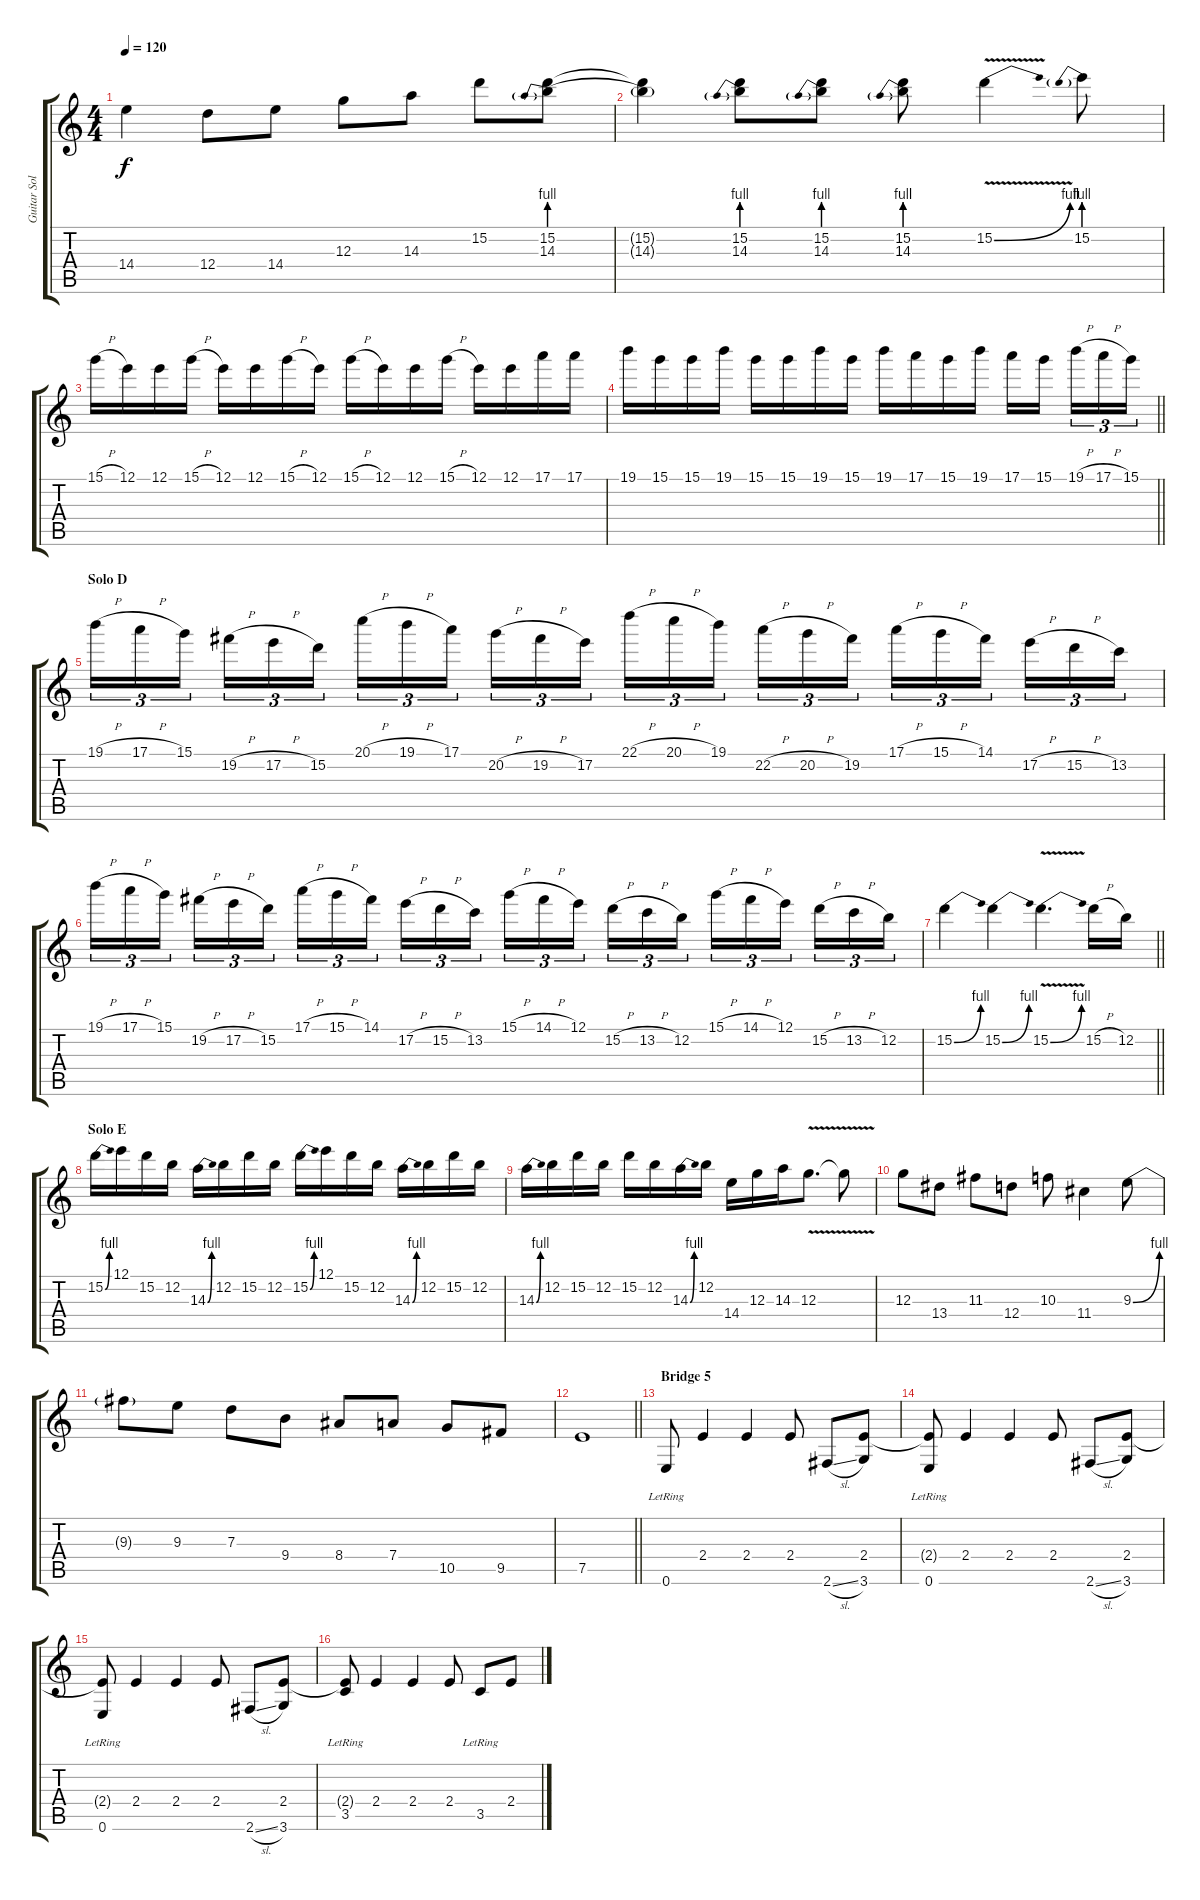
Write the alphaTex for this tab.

\track ("Guitar Solo" "Guitar Sol") {instrument electricguitarclean}
\staff {score tabs}
\tuning (E4 B3 G3 D3 A2 E2) {hide}
\ts (4 4)
\tempo 120
\clef g2
\ks c
14.4.4{dy f} 12.4.8 14.4.8 12.3.8 14.3.8 15.2.8 (15.2 14.3{be (prebend 0 4 60 4)}).8 |
(15.2{t} 14.3{t}).4 (15.2 14.3{be (prebend 0 4 60 4)}).8 (15.2 14.3{be (prebend 0 4 60 4)}).8 (15.2 14.3{be (prebend 0 4 60 4)}).8 15.2{be (bend 0 0 60 4) v}.4 15.2{be (prebend 0 4 60 4)}.8 |
15.1{h}.16 12.1.16 12.1.16 15.1{h}.16 12.1.16 12.1.16 15.1{h}.16 12.1.16 15.1{h}.16 12.1.16 12.1.16 15.1{h}.16 12.1.16 12.1.16 17.1.16 17.1.16 |
\barLineRight lightlight
19.1.16 15.1.16 15.1.16 19.1.16 15.1.16 15.1.16 19.1.16 15.1.16 19.1.16 17.1.16 15.1.16 19.1.16 17.1.16 15.1.16{beam splitsecondary} 19.1{h}.16{tu (3 2)} 17.1{h}.16{tu (3 2)} 15.1.16{tu (3 2)} |
\section ("" "Solo D")
19.1{h}.16{tu (3 2)} 17.1{h}.16{tu (3 2)} 15.1.16{tu (3 2) beam splitsecondary} 19.2{h}.16{tu (3 2)} 17.2{h}.16{tu (3 2)} 15.2.16{tu (3 2)} 20.1{h}.16{tu (3 2)} 19.1{h}.16{tu (3 2)} 17.1.16{tu (3 2) beam splitsecondary} 20.2{h}.16{tu (3 2)} 19.2{h}.16{tu (3 2)} 17.2.16{tu (3 2)} 22.1{h}.16{tu (3 2)} 20.1{h}.16{tu (3 2)} 19.1.16{tu (3 2) beam splitsecondary} 22.2{h}.16{tu (3 2)} 20.2{h}.16{tu (3 2)} 19.2.16{tu (3 2)} 17.1{h}.16{tu (3 2)} 15.1{h}.16{tu (3 2)} 14.1.16{tu (3 2) beam splitsecondary} 17.2{h}.16{tu (3 2)} 15.2{h}.16{tu (3 2)} 13.2.16{tu (3 2)} |
19.1{h}.16{tu (3 2)} 17.1{h}.16{tu (3 2)} 15.1.16{tu (3 2) beam splitsecondary} 19.2{h}.16{tu (3 2)} 17.2{h}.16{tu (3 2)} 15.2.16{tu (3 2)} 17.1{h}.16{tu (3 2)} 15.1{h}.16{tu (3 2)} 14.1.16{tu (3 2) beam splitsecondary} 17.2{h}.16{tu (3 2)} 15.2{h}.16{tu (3 2)} 13.2.16{tu (3 2)} 15.1{h}.16{tu (3 2)} 14.1{h}.16{tu (3 2)} 12.1.16{tu (3 2) beam splitsecondary} 15.2{h}.16{tu (3 2)} 13.2{h}.16{tu (3 2)} 12.2.16{tu (3 2)} 15.1{h}.16{tu (3 2)} 14.1{h}.16{tu (3 2)} 12.1.16{tu (3 2) beam splitsecondary} 15.2{h}.16{tu (3 2)} 13.2{h}.16{tu (3 2)} 12.2.16{tu (3 2)} |
\barLineRight lightlight
15.2{be (bend 0 0 60 4)}.4 15.2{be (bend 0 0 60 4)}.4 15.2{be (bend 0 0 60 4) v}.4{d} 15.2{h}.16 12.2.16 |
\section ("" "Solo E")
15.2{be (bend 0 0 60 4)}.16 12.1.16 15.2.16 12.2.16 14.3{be (bend 0 0 60 4)}.16 12.2.16 15.2.16 12.2.16 15.2{be (bend 0 0 60 4)}.16 12.1.16 15.2.16 12.2.16 14.3{be (bend 0 0 60 4)}.16 12.2.16 15.2.16 12.2.16 |
14.3{be (bend 0 0 60 4)}.16 12.2.16 15.2.16 12.2.16 15.2.16 12.2.16 14.3{be (bend 0 0 60 4)}.16 12.2.16 14.4.16 12.3.16 14.3.16 12.3{v}.8{d} 12.3{t}.8 |
12.3.8 13.4.8 11.3.8 12.4.8 10.3.8 11.4.4 9.3{be (bend 0 0 60 4)}.8 |
9.3{t}.8 9.3.8 7.3.8 9.4.8 8.4.8 7.4.8 10.5.8 9.5.8 |
\barLineRight lightlight
7.5.1{volume 7} |
\section ("" "Bridge 5")
0.6{lr}.8{volume 16 instrument electricguitarclean} 2.4.4 2.4.4 2.4.8 2.6{sl}.8 (2.4 3.6).8 |
(2.4{t} 0.6{lr}).8 2.4.4 2.4.4 2.4.8 2.6{sl}.8 (2.4 3.6).8 |
(2.4{t} 0.6{lr}).8 2.4.4 2.4.4 2.4.8 2.6{sl}.8 (2.4 3.6).8 |
(2.4{t} 3.5{lr}).8 2.4.4 2.4.4 2.4.8 3.5{lr}.8 2.4.8
